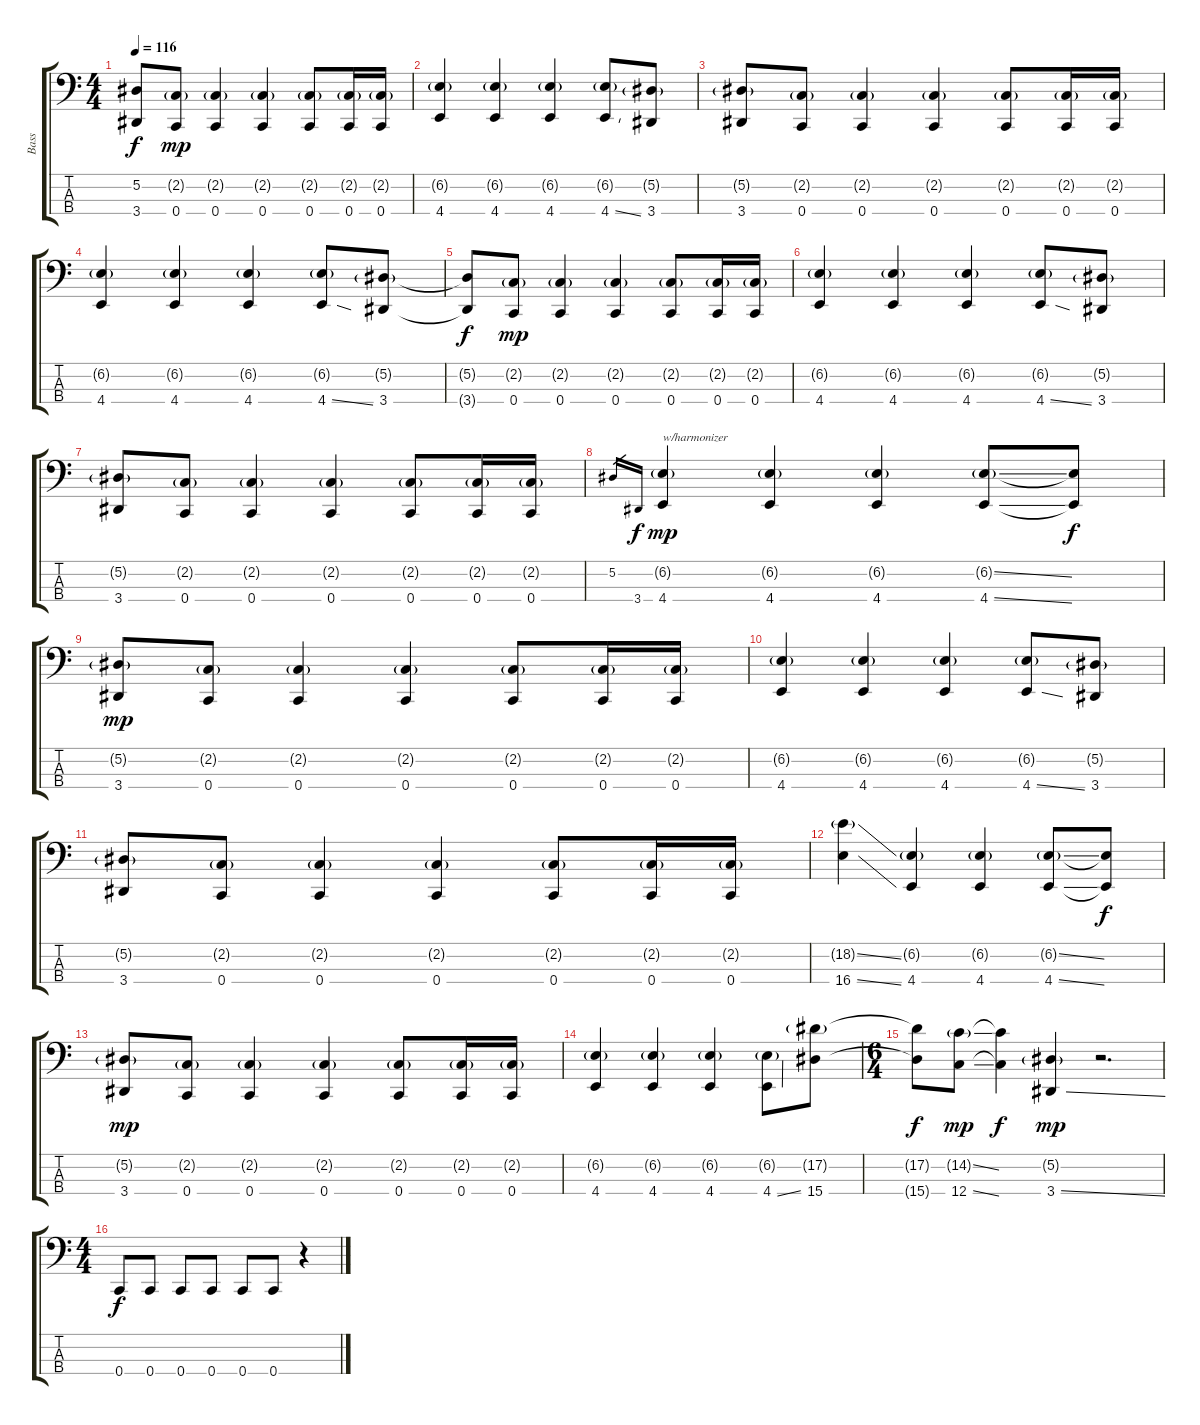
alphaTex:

\track ("Bass" "Bass") {instrument electricbassfinger}
\staff {score tabs}
\tuning (Eb2 Bb1 F1 C1) {hide}
\ts (4 4)
\tempo 116
\clef f4
\ks c
(5.2{t} 3.4{t}).8{dy f} (2.2{g} 0.4).8{dy mp} (2.2{g} 0.4).4 (2.2{g} 0.4).4 (2.2{g} 0.4).8 (2.2{g} 0.4).16 (2.2{g} 0.4).16 |
(6.2{g} 4.4).4 (6.2{g} 4.4).4 (6.2{g} 4.4).4 (6.2{g} 4.4{ss}).8 (5.2{g} 3.4).8 |
(5.2{g} 3.4).8 (2.2{g} 0.4).8 (2.2{g} 0.4).4 (2.2{g} 0.4).4 (2.2{g} 0.4).8 (2.2{g} 0.4).16 (2.2{g} 0.4).16 |
(6.2{g} 4.4).4 (6.2{g} 4.4).4 (6.2{g} 4.4).4 (6.2{g} 4.4{ss}).8 (5.2{g} 3.4).8 |
(5.2{t} 3.4{t}).8{dy f} (2.2{g} 0.4).8{dy mp} (2.2{g} 0.4).4 (2.2{g} 0.4).4 (2.2{g} 0.4).8 (2.2{g} 0.4).16 (2.2{g} 0.4).16 |
(6.2{g} 4.4).4 (6.2{g} 4.4).4 (6.2{g} 4.4).4 (6.2{g} 4.4{ss}).8 (5.2{g} 3.4).8 |
(5.2{g} 3.4).8 (2.2{g} 0.4).8 (2.2{g} 0.4).4 (2.2{g} 0.4).4 (2.2{g} 0.4).8 (2.2{g} 0.4).16 (2.2{g} 0.4).16 |
5.2.16{gr} 3.4.16{gr dy f} (6.2{g} 4.4).4{txt "w/harmonizer" dy mp} (6.2{g} 4.4).4 (6.2{g} 4.4).4 (6.2{ss g} 4.4{ss}).8 (6.2{t} 4.4{t}).8{dy f} |
(5.2{g} 3.4).8{dy mp} (2.2{g} 0.4).8 (2.2{g} 0.4).4 (2.2{g} 0.4).4 (2.2{g} 0.4).8 (2.2{g} 0.4).16 (2.2{g} 0.4).16 |
(6.2{g} 4.4).4 (6.2{g} 4.4).4 (6.2{g} 4.4).4 (6.2{g} 4.4{ss}).8 (5.2{g} 3.4).8 |
(5.2{g} 3.4).8 (2.2{g} 0.4).8 (2.2{g} 0.4).4 (2.2{g} 0.4).4 (2.2{g} 0.4).8 (2.2{g} 0.4).16 (2.2{g} 0.4).16 |
(18.2{ss g} 16.4{ss}).4 (6.2{g} 4.4).4 (6.2{g} 4.4).4 (6.2{ss g} 4.4{ss}).8 (6.2{t} 4.4{t}).8{dy f} |
(5.2{g} 3.4).8{dy mp} (2.2{g} 0.4).8 (2.2{g} 0.4).4 (2.2{g} 0.4).4 (2.2{g} 0.4).8 (2.2{g} 0.4).16 (2.2{g} 0.4).16 |
(6.2{g} 4.4).4 (6.2{g} 4.4).4 (6.2{g} 4.4).4 (6.2{g} 4.4{ss}).8 (17.2{g} 15.4).8 |
\ts (6 4)
(17.2{t} 15.4{t}).8{dy f} (14.2{ss g} 12.4{ss}).8{dy mp} (14.2{t} 12.4{t}).4{dy f} (5.2{g} 3.4{ss}).4{dy mp} r.2{d} |
\ts (4 4)
0.4.8{dy f} 0.4.8 0.4.8 0.4.8 0.4.8 0.4.8 r.4
